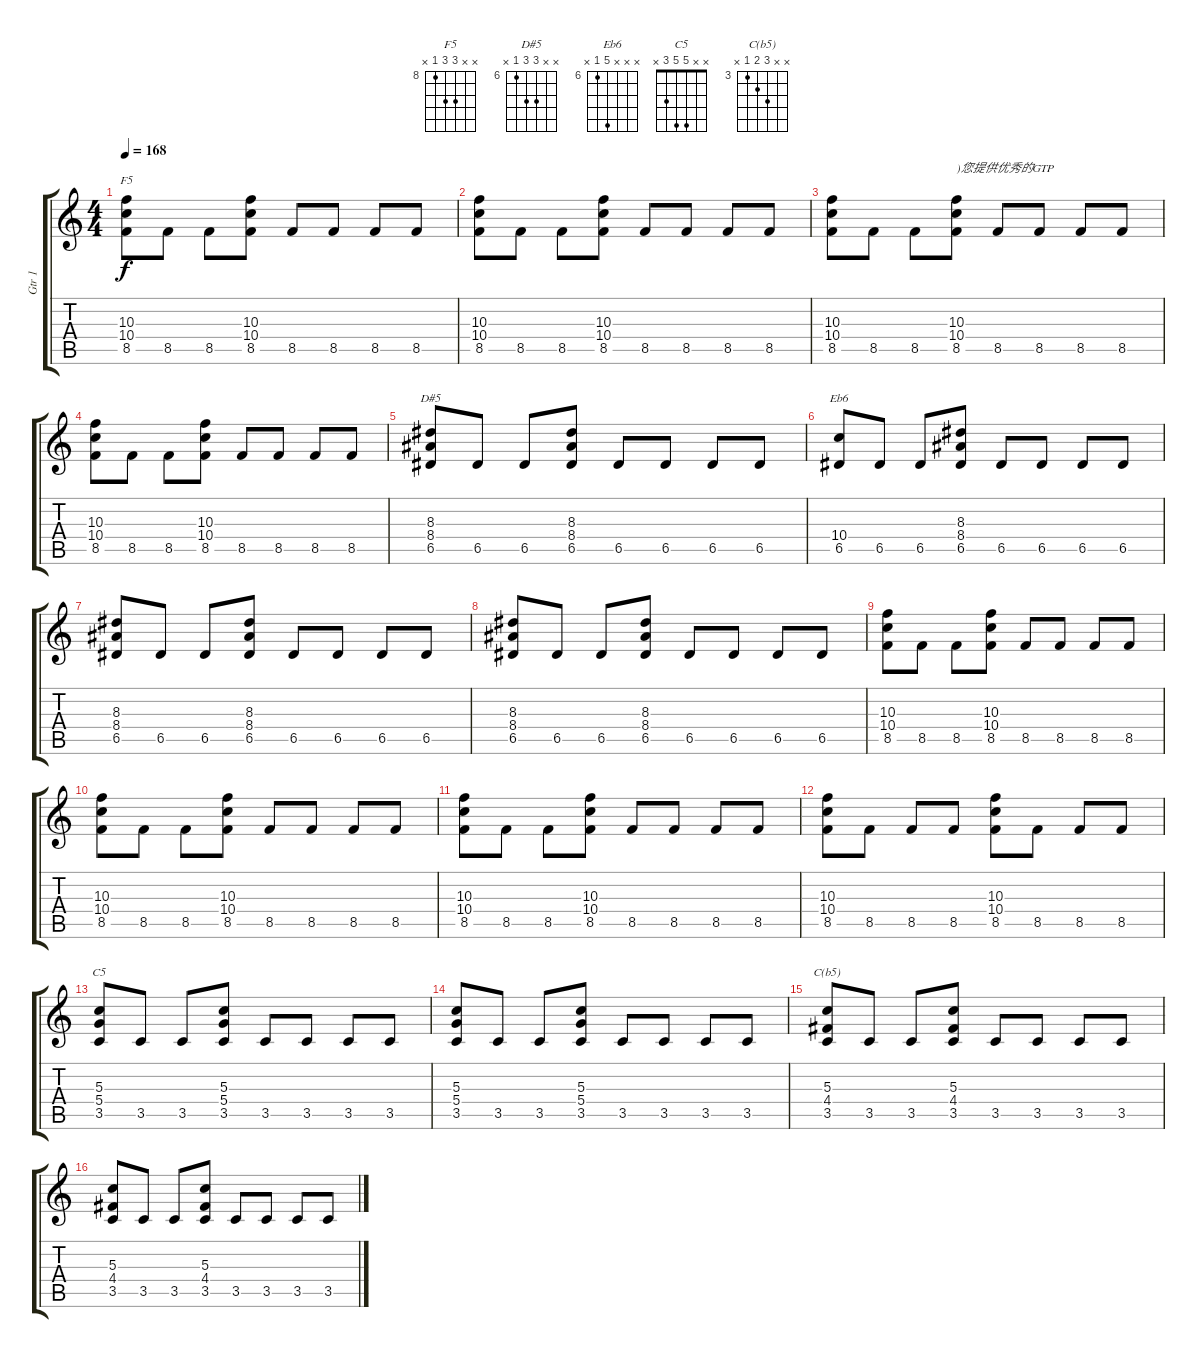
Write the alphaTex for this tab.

\track ("Gtr 1" "Gtr 1") {instrument distortionguitar}
\staff {score tabs}
\tuning (E4 B3 G3 D3 A2 E2) {hide}
\chord ("F5" x x 10 10 8 x) {firstfret 8}
\chord ("D#5" x x 8 8 6 x) {firstfret 6}
\chord ("Eb6" x x x 10 6 x) {firstfret 6}
\chord ("C5" x x 5 5 3 x)
\chord ("C(b5)" x x 5 4 3 x) {firstfret 3}
\ts (4 4)
\tempo 168
\clef g2
\ks c
(10.3 10.4 8.5).8{ch "F5" dy f} 8.5.8 8.5.8 (10.3 10.4 8.5).8 8.5.8 8.5.8 8.5.8 8.5.8 |
(10.3 10.4 8.5).8 8.5.8 8.5.8 (10.3 10.4 8.5).8 8.5.8 8.5.8 8.5.8 8.5.8 |
(10.3 10.4 8.5).8 8.5.8 8.5.8 (10.3 10.4 8.5).8{txt ")您提供优秀的GTP"} 8.5.8 8.5.8 8.5.8 8.5.8 |
(10.3 10.4 8.5).8 8.5.8 8.5.8 (10.3 10.4 8.5).8 8.5.8 8.5.8 8.5.8 8.5.8 |
(8.3 8.4 6.5).8{ch "D#5"} 6.5.8 6.5.8 (8.3 8.4 6.5).8 6.5.8 6.5.8 6.5.8 6.5.8 |
(10.4 6.5).8{ch "Eb6"} 6.5.8 6.5.8 (8.3 8.4 6.5).8 6.5.8 6.5.8 6.5.8 6.5.8 |
(8.3 8.4 6.5).8 6.5.8 6.5.8 (8.3 8.4 6.5).8 6.5.8 6.5.8 6.5.8 6.5.8 |
(8.3 8.4 6.5).8 6.5.8 6.5.8 (8.3 8.4 6.5).8 6.5.8 6.5.8 6.5.8 6.5.8 |
(10.3 10.4 8.5).8 8.5.8 8.5.8 (10.3 10.4 8.5).8 8.5.8 8.5.8 8.5.8 8.5.8 |
(10.3 10.4 8.5).8 8.5.8 8.5.8 (10.3 10.4 8.5).8 8.5.8 8.5.8 8.5.8 8.5.8 |
(10.3 10.4 8.5).8 8.5.8 8.5.8 (10.3 10.4 8.5).8 8.5.8 8.5.8 8.5.8 8.5.8 |
(10.3 10.4 8.5).8 8.5.8 8.5.8 8.5.8 (10.3 10.4 8.5).8 8.5.8 8.5.8 8.5.8 |
(5.3 5.4 3.5).8{ch "C5"} 3.5.8 3.5.8 (5.3 5.4 3.5).8 3.5.8 3.5.8 3.5.8 3.5.8 |
(5.3 5.4 3.5).8 3.5.8 3.5.8 (5.3 5.4 3.5).8 3.5.8 3.5.8 3.5.8 3.5.8 |
(5.3 4.4 3.5).8{ch "C(b5)"} 3.5.8 3.5.8 (5.3 4.4 3.5).8 3.5.8 3.5.8 3.5.8 3.5.8 |
(5.3 4.4 3.5).8 3.5.8 3.5.8 (5.3 4.4 3.5).8 3.5.8 3.5.8 3.5.8 3.5.8
